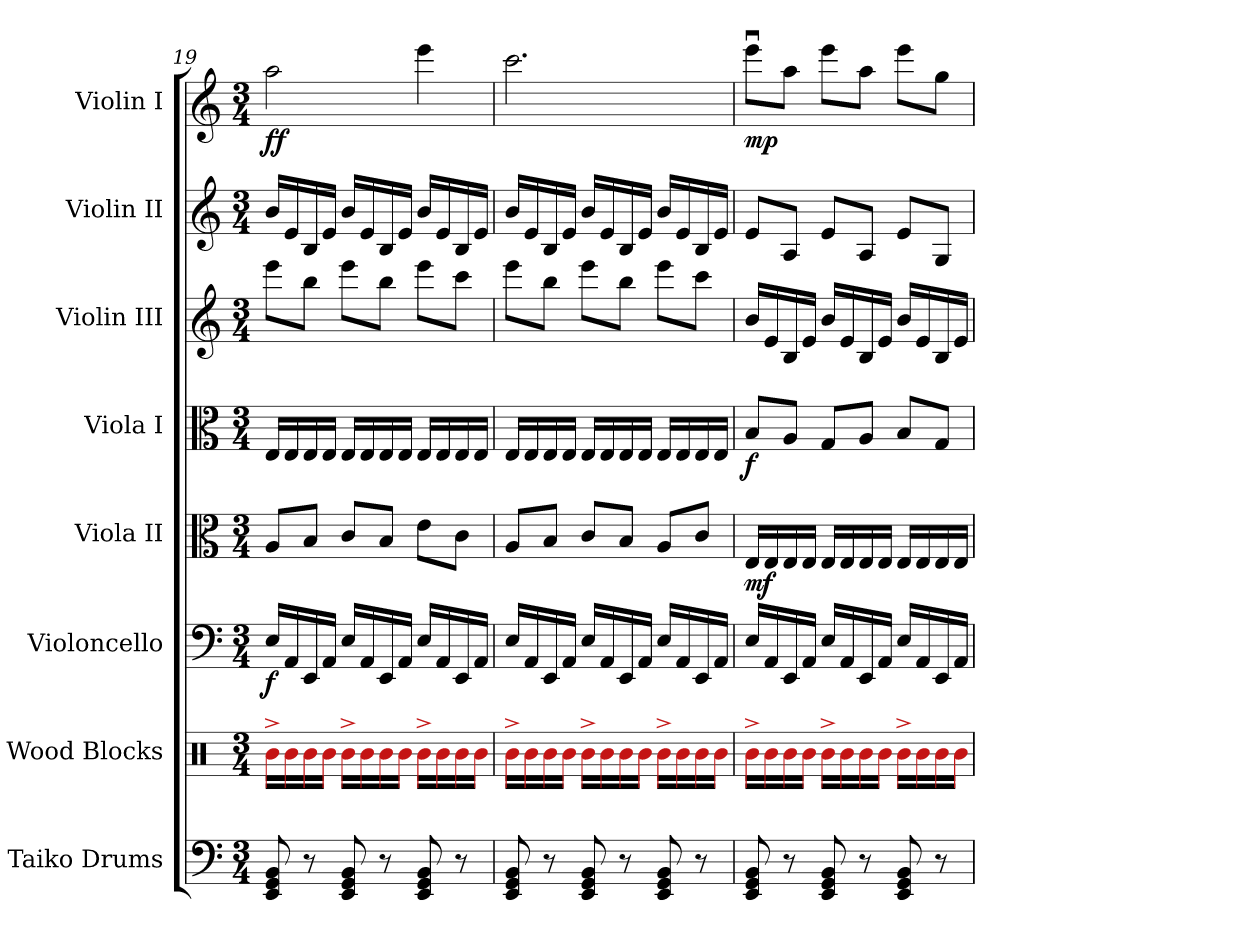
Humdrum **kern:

**kern	**kern	**kern	**dynam	**kern	**dynam	**kern	**dynam	**kern	**kern	**kern	**dynam
*part8	*part7	*part6	*part6	*part5	*part5	*part4	*part4	*part3	*part2	*part1	*part1
*staff8	*staff7	*staff6	*staff6	*staff5	*staff5	*staff4	*staff4	*staff3	*staff2	*staff1	*staff1
*I"Taiko Drums	*I"Wood Blocks	*I"Violoncello	*	*I"Viola II	*	*I"Viola I	*	*I"Violin III	*I"Violin II	*I"Violin I	*
*I'Taiko	*I'W.B.	*I'Vc.	*	*I'Vla.	*	*I'Vla.	*	*I'Vln.	*I'Vln. II	*I'Vln. I	*
*clefF4	*clefX	*clefF4	*	*clefC3	*	*clefC3	*	*clefG2	*clefG2	*clefG2	*
*ITrd-14c-24	*	*	*	*	*	*	*	*	*	*	*
*k[]	*k[]	*k[]	*	*k[]	*	*k[]	*	*k[]	*k[]	*k[]	*
*M3/4	*M3/4	*M3/4	*	*M3/4	*	*M3/4	*	*M3/4	*M3/4	*M3/4	*
=19	=19	=19	=19	=19	=19	=19	=19	=19	=19	=19	=19
!	!	!	!LO:DY:b	!	!	!	!	!	!	!	!LO:DY:b
8e/ 8g/ 8b/	16b^\LL	16E/LL	f	8A/L	.	16E/LL	.	8eee\L	16b/LL	2aa\	ff
.	16b\	16AA/	.	.	.	16E/	.	.	16e/	.	.
8r	16b\	16EE/	.	8B/J	.	16E/	.	8bb\J	16B/	.	.
.	16b\JJ	16AA/JJ	.	.	.	16E/JJ	.	.	16e/JJ	.	.
8e/ 8g/ 8b/	16b^\LL	16E/LL	.	8c/L	.	16E/LL	.	8eee\L	16b/LL	.	.
.	16b\	16AA/	.	.	.	16E/	.	.	16e/	.	.
8r	16b\	16EE/	.	8B/J	.	16E/	.	8bb\J	16B/	.	.
.	16b\JJ	16AA/JJ	.	.	.	16E/JJ	.	.	16e/JJ	.	.
8e/ 8g/ 8b/	16b^\LL	16E/LL	.	8e\L	.	16E/LL	.	8eee\L	16b/LL	4eee\	.
.	16b\	16AA/	.	.	.	16E/	.	.	16e/	.	.
8r	16b\	16EE/	.	8c\J	.	16E/	.	8ccc\J	16B/	.	.
.	16b\JJ	16AA/JJ	.	.	.	16E/JJ	.	.	16e/JJ	.	.
=20	=20	=20	=20	=20	=20	=20	=20	=20	=20	=20	=20
8e/ 8g/ 8b/	16b^\LL	16E/LL	.	8A/L	.	16E/LL	.	8eee\L	16b/LL	2.ccc\	.
.	16b\	16AA/	.	.	.	16E/	.	.	16e/	.	.
8r	16b\	16EE/	.	8B/J	.	16E/	.	8bb\J	16B/	.	.
.	16b\JJ	16AA/JJ	.	.	.	16E/JJ	.	.	16e/JJ	.	.
8e/ 8g/ 8b/	16b^\LL	16E/LL	.	8c/L	.	16E/LL	.	8eee\L	16b/LL	.	.
.	16b\	16AA/	.	.	.	16E/	.	.	16e/	.	.
8r	16b\	16EE/	.	8B/J	.	16E/	.	8bb\J	16B/	.	.
.	16b\JJ	16AA/JJ	.	.	.	16E/JJ	.	.	16e/JJ	.	.
8e/ 8g/ 8b/	16b^\LL	16E/LL	.	8A/L	.	16E/LL	.	8eee\L	16b/LL	.	.
.	16b\	16AA/	.	.	.	16E/	.	.	16e/	.	.
8r	16b\	16EE/	.	8c/J	.	16E/	.	8ccc\J	16B/	.	.
.	16b\JJ	16AA/JJ	.	.	.	16E/JJ	.	.	16e/JJ	.	.
!!LO:LB:g=z
=21	=21	=21	=21	=21	=21	=21	=21	=21	=21	=21	=21
!	!	!	!	!	!LO:DY:b	!	!LO:DY:b	!	!	!	!LO:DY:b
8e/ 8g/ 8b/	16b^\LL	16E/LL	.	16E/LL	mf	8B/L	f	16b/LL	8e/L	8eeeu\L	mp
.	16b\	16AA/	.	16E/	.	.	.	16e/	.	.	.
8r	16b\	16EE/	.	16E/	.	8A/J	.	16B/	8A/J	8aa\J	.
.	16b\JJ	16AA/JJ	.	16E/JJ	.	.	.	16e/JJ	.	.	.
8e/ 8g/ 8b/	16b^\LL	16E/LL	.	16E/LL	.	8G/L	.	16b/LL	8e/L	8eee\L	.
.	16b\	16AA/	.	16E/	.	.	.	16e/	.	.	.
8r	16b\	16EE/	.	16E/	.	8A/J	.	16B/	8A/J	8aa\J	.
.	16b\JJ	16AA/JJ	.	16E/JJ	.	.	.	16e/JJ	.	.	.
8e/ 8g/ 8b/	16b^\LL	16E/LL	.	16E/LL	.	8B/L	.	16b/LL	8e/L	8eee\L	.
.	16b\	16AA/	.	16E/	.	.	.	16e/	.	.	.
8r	16b\	16EE/	.	16E/	.	8G/J	.	16B/	8G/J	8gg\J	.
.	16b\JJ	16AA/JJ	.	16E/JJ	.	.	.	16e/JJ	.	.	.
=	=	=	=	=	=	=	=	=	=	=	=
*-	*-	*-	*-	*-	*-	*-	*-	*-	*-	*-	*-
